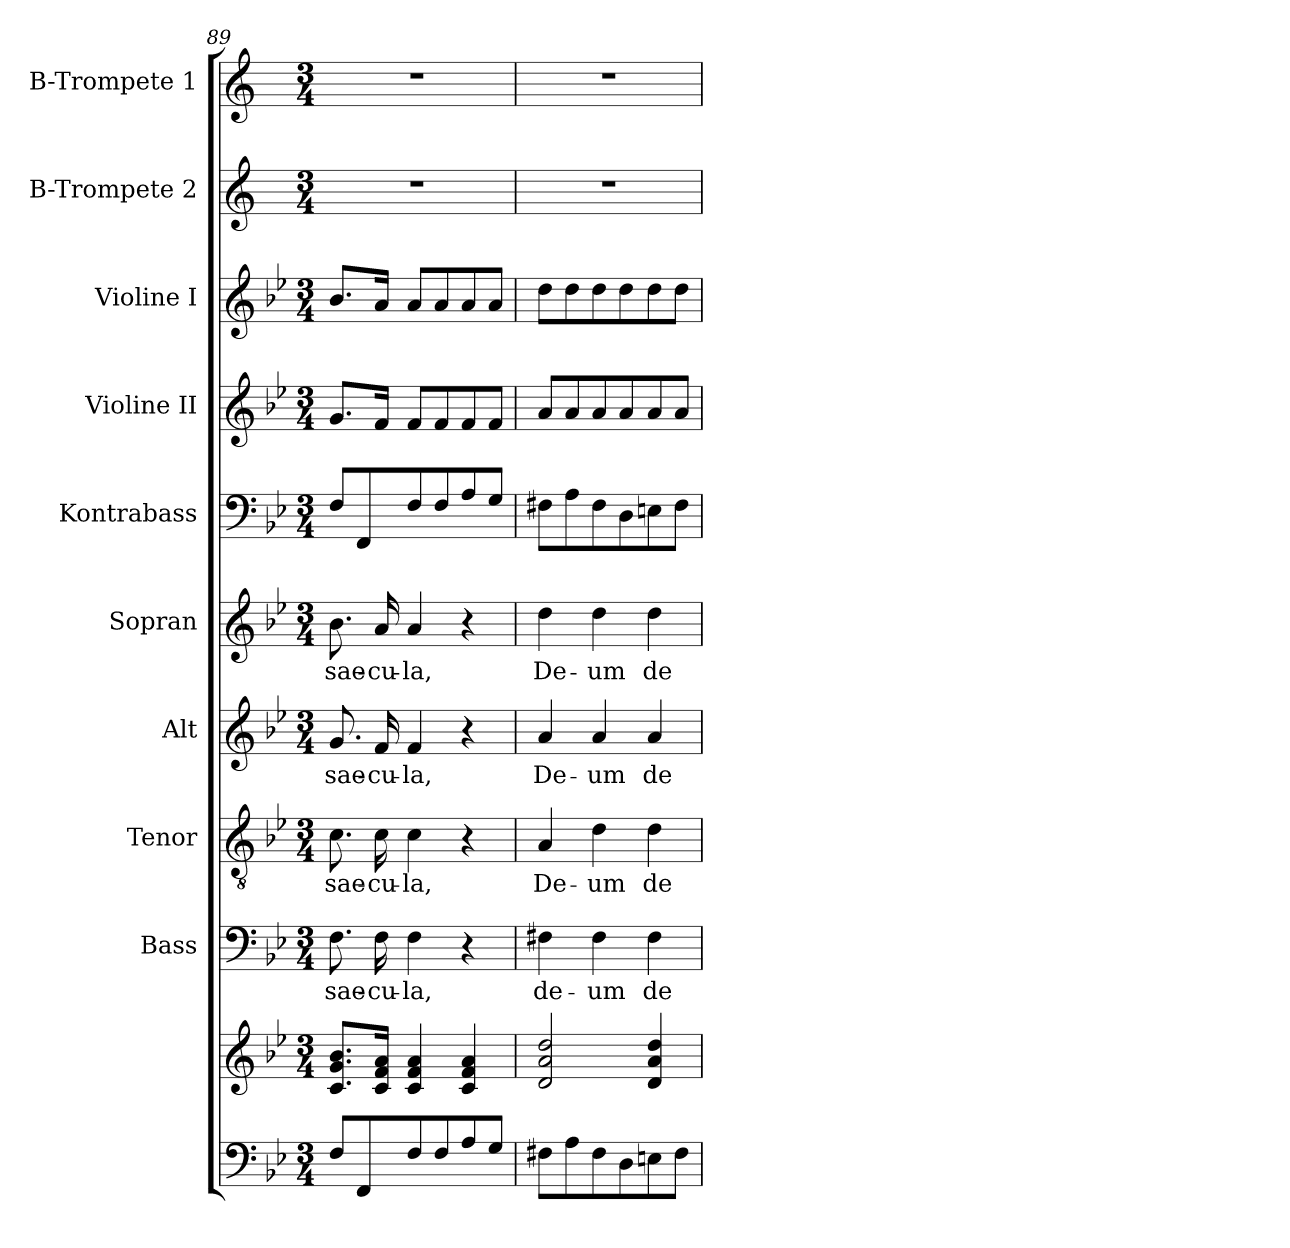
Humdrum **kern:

**kern	**kern	**kern	**text	**kern	**text	**kern	**text	**kern	**text	**kern	**kern	**kern	**kern	**kern
*part10	*part10	*part9	*part9	*part8	*part8	*part7	*part7	*part6	*part6	*part5	*part4	*part3	*part2	*part1
*staff11	*staff10	*staff9	*staff9	*staff8	*staff8	*staff7	*staff7	*staff6	*staff6	*staff5	*staff4	*staff3	*staff2	*staff1
*	*	*I"Bass	*	*I"Tenor	*	*I"Alt	*	*I"Sopran	*	*I"Kontrabass	*I"Violine II	*I"Violine I	*I"B-Trompete 2	*I"B-Trompete 1
*	*	*I'B.	*	*I'T.	*	*I'A.	*	*I'S.	*	*I'Kb.	*I'Vl. II	*I'Vl. I	*I'B Trp. 2	*I'B Trp. 1
*clefF4	*clefG2	*clefF4	*	*clefGv2	*	*clefG2	*	*clefG2	*	*clefF4	*clefG2	*clefG2	*clefG2	*clefG2
*	*	*	*	*	*	*	*	*	*	*ITrd7c12	*	*	*ITrd1c2	*ITrd1c2
*k[b-e-]	*k[b-e-]	*k[b-e-]	*	*k[b-e-]	*	*k[b-e-]	*	*k[b-e-]	*	*k[b-e-]	*k[b-e-]	*k[b-e-]	*k[b-e-]	*k[b-e-]
*B-:	*B-:	*B-:	*	*B-:	*	*B-:	*	*B-:	*	*B-:	*B-:	*B-:	*B-:	*B-:
*M3/4	*M3/4	*M3/4	*	*M3/4	*	*M3/4	*	*M3/4	*	*M3/4	*M3/4	*M3/4	*M3/4	*M3/4
=89	=89	=89	=89	=89	=89	=89	=89	=89	=89	=89	=89	=89	=89	=89
!	!	!	!LO:LY:b	!	!LO:LY:b	!	!LO:LY:b	!	!LO:LY:b	!	!	!	!	!
8F/L	8.c/ 8.g/ 8.b-/L	8.F\	sae-	8.c\	sae-	8.g/	sae-	8.b-\	sae-	8FF/L	8.g/L	8.b-/L	2.r	2.r
8FF/	.	.	.	.	.	.	.	.	.	8FFF/	.	.	.	.
!	!	!	!LO:LY:b	!	!LO:LY:b	!	!LO:LY:b	!	!LO:LY:b	!	!	!	!	!
.	16c/ 16f/ 16a/Jk	16F\	-cu-	16c\	-cu-	16f/	-cu-	16a/	-cu-	.	16f/Jk	16a/Jk	.	.
!	!	!	!LO:LY:b	!	!LO:LY:b	!	!LO:LY:b	!	!LO:LY:b	!	!	!	!	!
8F/	4c/ 4f/ 4a/	4F\	-la,	4c\	-la,	4f/	-la,	4a/	-la,	8FF/	8f/L	8a/L	.	.
8F/	.	.	.	.	.	.	.	.	.	8FF/	8f/	8a/	.	.
8A/	4c/ 4f/ 4a/	4r	.	4r	.	4r	.	4r	.	8AA/	8f/	8a/	.	.
8G/J	.	.	.	.	.	.	.	.	.	8GG/J	8f/J	8a/J	.	.
=90	=90	=90	=90	=90	=90	=90	=90	=90	=90	=90	=90	=90	=90	=90
!	!	!	!LO:LY:b	!	!LO:LY:b	!	!LO:LY:b	!	!LO:LY:b	!	!	!	!	!
8F#X\L	2d/ 2a/ 2dd/	4F#X\	de-	4A/	De-	4a/	De-	4dd\	De-	8FF#X\L	8a/L	8dd\L	2.r	2.r
8A\	.	.	.	.	.	.	.	.	.	8AA\	8a/	8dd\	.	.
!	!	!	!LO:LY:b	!	!LO:LY:b	!	!LO:LY:b	!	!LO:LY:b	!	!	!	!	!
8F#\	.	4F#\	-um	4d\	-um	4a/	-um	4dd\	-um	8FF#\	8a/	8dd\	.	.
8D\	.	.	.	.	.	.	.	.	.	8DD\	8a/	8dd\	.	.
!	!	!	!LO:LY:b	!	!LO:LY:b	!	!LO:LY:b	!	!LO:LY:b	!	!	!	!	!
8En\	4d/ 4a/ 4dd/	4F#\	de	4d\	de	4a/	de	4dd\	de	8EEn\	8a/	8dd\	.	.
8F#\J	.	.	.	.	.	.	.	.	.	8FF#\J	8a/J	8dd\J	.	.
=	=	=	=	=	=	=	=	=	=	=	=	=	=	=
*-	*-	*-	*-	*-	*-	*-	*-	*-	*-	*-	*-	*-	*-	*-
